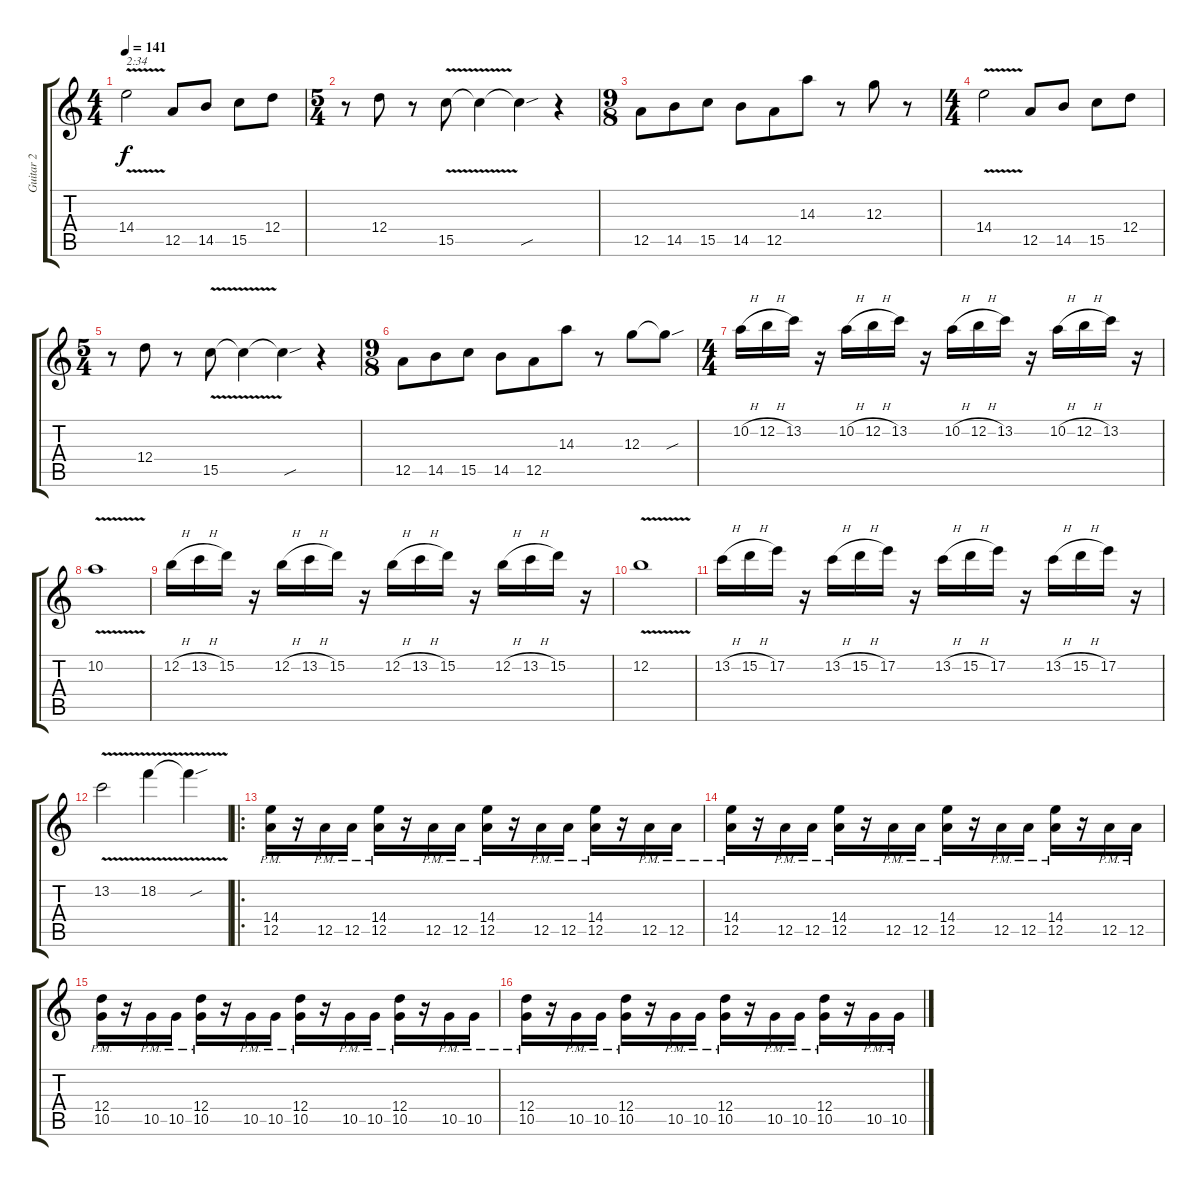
\track ("Guitar 2" "Guitar 2") {instrument distortionguitar}
\staff {score tabs}
\tuning (E4 B3 G3 D3 A2 E2) {hide}
\ts (4 4)
\tempo 141
\clef g2
\ks c
14.4{v}.2{txt "2:34" dy f} 12.5.8 14.5.8 15.5.8 12.4.8 |
\ts (5 4)
r.8 12.4.8 r.8 15.5{v}.8 15.5{t}.4 15.5{sou t}.4 r.4 |
\ts (9 8)
12.5.8 14.5.8 15.5.8 14.5.8 12.5.8 14.3.8 r.8 12.3.8 r.8 |
\ts (4 4)
14.4{v}.2 12.5.8 14.5.8 15.5.8 12.4.8 |
\ts (5 4)
r.8 12.4.8 r.8 15.5{v}.8 15.5{t}.4 15.5{sou t}.4 r.4 |
\ts (9 8)
12.5.8 14.5.8 15.5.8 14.5.8 12.5.8 14.3.8 r.8 12.3.8 12.3{sou t}.8 |
\ts (4 4)
10.2{h}.16 12.2{h}.16 13.2.16 r.16 10.2{h}.16 12.2{h}.16 13.2.16 r.16 10.2{h}.16 12.2{h}.16 13.2.16 r.16 10.2{h}.16 12.2{h}.16 13.2.16 r.16 |
10.2{v}.1 |
12.2{h}.16 13.2{h}.16 15.2.16 r.16 12.2{h}.16 13.2{h}.16 15.2.16 r.16 12.2{h}.16 13.2{h}.16 15.2.16 r.16 12.2{h}.16 13.2{h}.16 15.2.16 r.16 |
12.2{v}.1 |
13.2{h}.16 15.2{h}.16 17.2.16 r.16 13.2{h}.16 15.2{h}.16 17.2.16 r.16 13.2{h}.16 15.2{h}.16 17.2.16 r.16 13.2{h}.16 15.2{h}.16 17.2.16 r.16 |
13.2{v}.2 18.2{v}.4 18.2{sou t}.4 |
\ro
(14.4{pm} 12.5{pm}).16 r.16 12.5{pm}.16 12.5{pm}.16 (14.4{pm} 12.5{pm}).16 r.16 12.5{pm}.16 12.5{pm}.16 (14.4{pm} 12.5{pm}).16 r.16 12.5{pm}.16 12.5{pm}.16 (14.4{pm} 12.5{pm}).16 r.16 12.5{pm}.16 12.5{pm}.16 |
(14.4{pm} 12.5{pm}).16 r.16 12.5{pm}.16 12.5{pm}.16 (14.4{pm} 12.5{pm}).16 r.16 12.5{pm}.16 12.5{pm}.16 (14.4{pm} 12.5{pm}).16 r.16 12.5{pm}.16 12.5{pm}.16 (14.4{pm} 12.5{pm}).16 r.16 12.5{pm}.16 12.5{pm}.16 |
(12.4{pm} 10.5{pm}).16 r.16 10.5{pm}.16 10.5{pm}.16 (12.4{pm} 10.5{pm}).16 r.16 10.5{pm}.16 10.5{pm}.16 (12.4{pm} 10.5{pm}).16 r.16 10.5{pm}.16 10.5{pm}.16 (12.4{pm} 10.5{pm}).16 r.16 10.5{pm}.16 10.5{pm}.16 |
(12.4{pm} 10.5{pm}).16 r.16 10.5{pm}.16 10.5{pm}.16 (12.4{pm} 10.5{pm}).16 r.16 10.5{pm}.16 10.5{pm}.16 (12.4{pm} 10.5{pm}).16 r.16 10.5{pm}.16 10.5{pm}.16 (12.4{pm} 10.5{pm}).16 r.16 10.5{pm}.16 10.5{pm}.16
